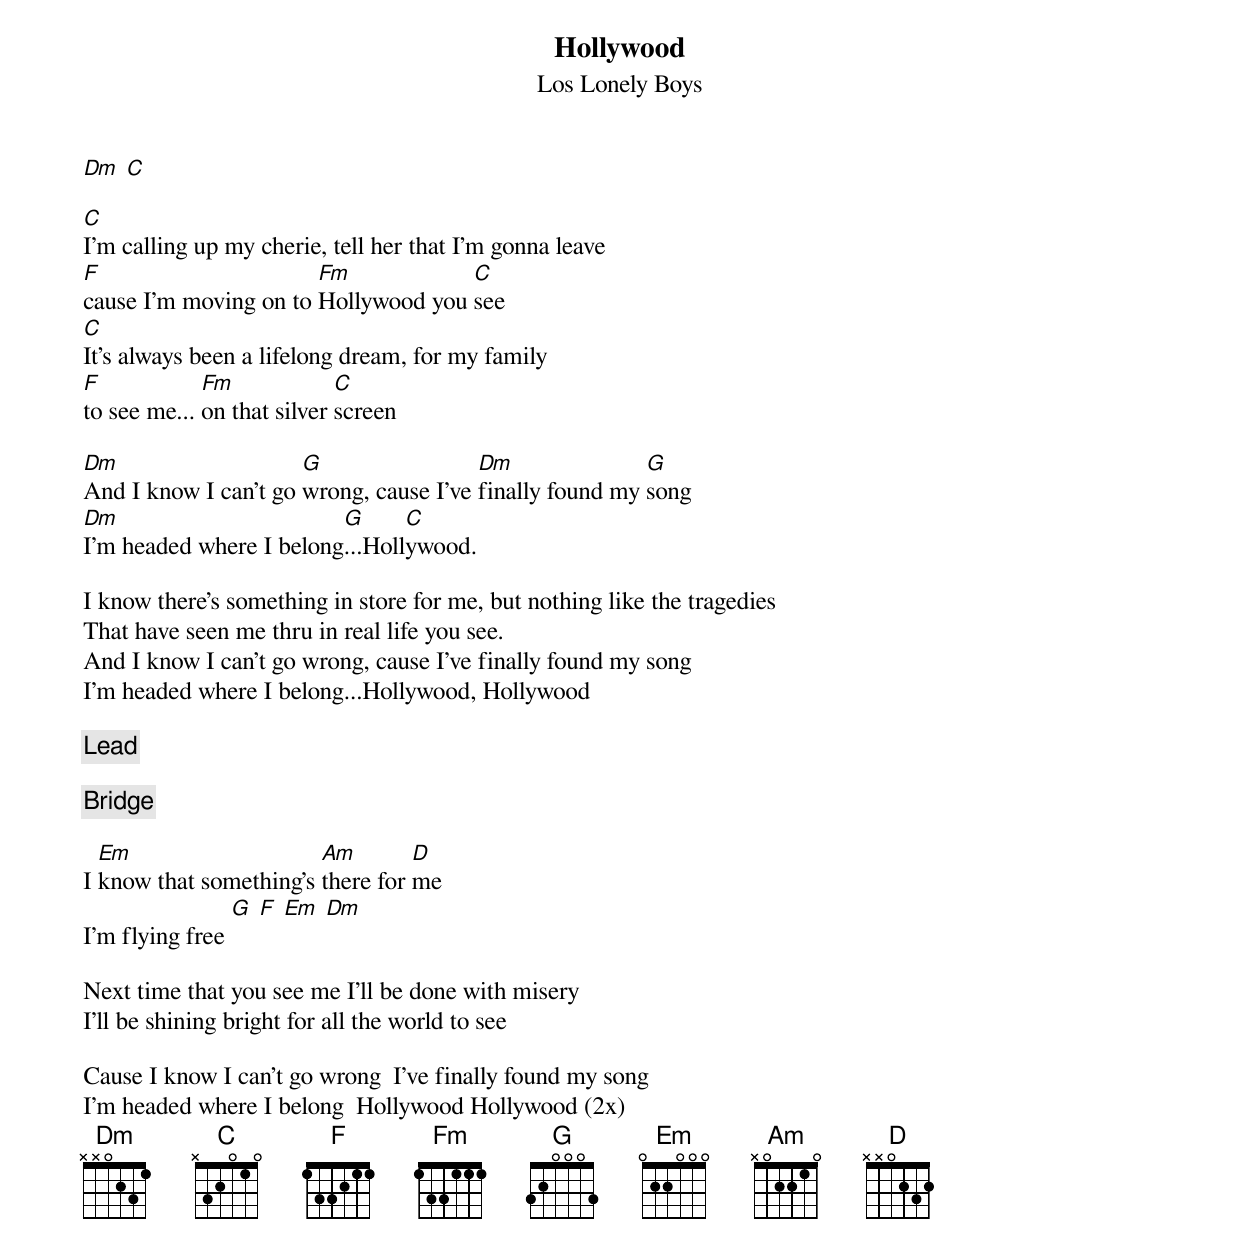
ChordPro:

{title:Hollywood}
{subtitle:Los Lonely Boys}
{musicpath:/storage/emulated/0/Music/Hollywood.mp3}
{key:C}
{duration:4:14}

[Dm] [C]

[C]I'm calling up my cherie, tell her that I'm gonna leave
[F]cause I'm moving on to [Fm]Hollywood you [C]see
[C]It's always been a lifelong dream, for my family
[F]to see me... [Fm]on that silver [C]screen

[Dm]And I know I can't go [G]wrong, cause I've [Dm]finally found my [G]song
[Dm]I'm headed where I belong[G]...Holl[C]ywood.

I know there's something in store for me, but nothing like the tragedies
That have seen me thru in real life you see.
And I know I can't go wrong, cause I've finally found my song
I'm headed where I belong...Hollywood, Hollywood

{c:Lead}

{c:Bridge}

I [Em]know that something's [Am]there for [D]me
I'm flying free [G] [F] [Em] [Dm]

Next time that you see me I'll be done with misery
I'll be shining bright for all the world to see

Cause I know I can't go wrong  I've finally found my song
I'm headed where I belong  Hollywood Hollywood (2x)
